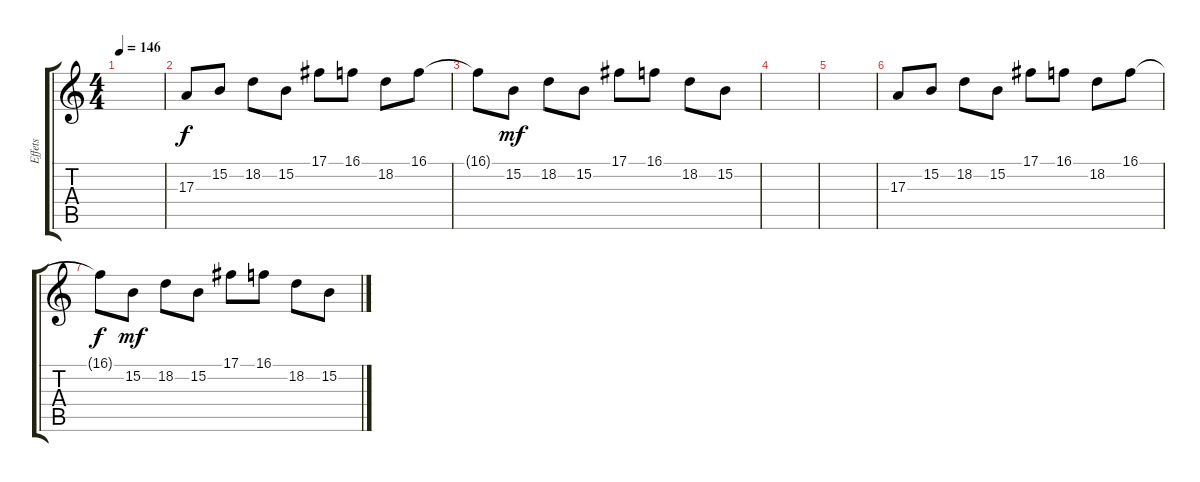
\track ("Effets" "Effets") {instrument lead2sawtooth}
\staff {score tabs}
\tuning (Db4 Ab3 E3 B2 Gb2 B1) {hide}
\ts (4 4)
\tempo 146
\clef g2
\ks c
|
17.3.8 15.2.8 18.2.8 15.2.8 17.1.8 16.1.8 18.2.8 16.1.8 |
16.1{t}.8{dy f} 15.2.8{dy mf} 18.2.8 15.2.8 17.1.8 16.1.8 18.2.8 15.2.8 |
|
|
17.3.8 15.2.8 18.2.8 15.2.8 17.1.8 16.1.8 18.2.8 16.1.8 |
16.1{t}.8{dy f} 15.2.8{dy mf} 18.2.8 15.2.8 17.1.8 16.1.8 18.2.8 15.2.8
